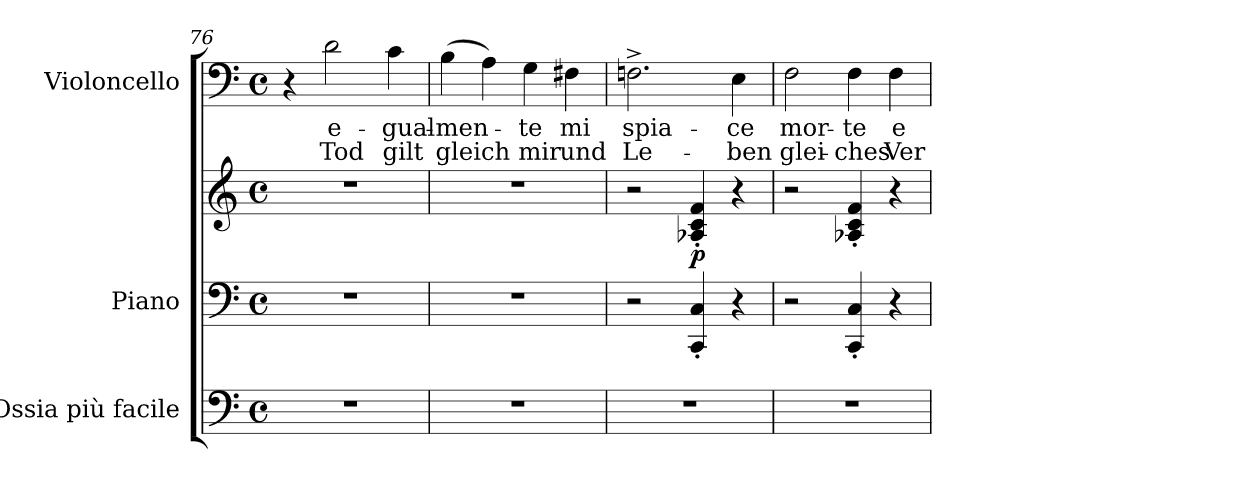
**kern	**kern	**kern	**dynam	**kern	**text	**text
*part3	*part2	*part2	*part2	*part1	*part1	*part1
*staff4	*staff3	*staff2	*staff2/3	*staff1	*staff1	*staff1
*I"Ossia più facile	*I"Piano	*	*	*I"Violoncello	*	*
*	*I'Pno	*	*	*I'Vc	*	*
*clefF4	*clefF4	*clefG2	*	*clefF4	*	*
*k[]	*k[]	*k[]	*	*k[]	*	*
*M4/4	*M4/4	*M4/4	*	*M4/4	*	*
*met(c)	*met(c)	*met(c)	*	*met(c)	*	*
=76	=76	=76	=76	=76	=76	=76
1r	1r	1r	.	4r	.	.
!	!	!	!	!	!LO:LY:b	!LO:LY:b
.	.	.	.	2d\	e-	Tod
!	!	!	!	!	!LO:LY:b	!LO:LY:b
.	.	.	.	4c\	-gual-	gilt
=77	=77	=77	=77	=77	=77	=77
!	!	!	!	!	!LO:LY:b	!LO:LY:b
1r	1r	1r	.	(4B\	-men-	gleich
.	.	.	.	4A\)	.	.
!	!	!	!	!	!LO:LY:b	!LO:LY:b
.	.	.	.	4G\	-te	mir
!	!	!	!	!	!LO:LY:b	!LO:LY:b
.	.	.	.	4F#X\	mi	und
!!LO:LB:g=z
=78	=78	=78	=78	=78	=78	=78
!	!	!	!	!	!LO:LY:b	!LO:LY:b
1r	2r	2r	.	2.Fn^\	spia-	Le-
!	!	!	!LO:DY:b	!	!	!
.	4CC/' 4C/'	4A-X/'> 4c/'> 4f/'>	p	.	.	.
!	!	!	!	!	!LO:LY:b	!LO:LY:b
.	4r	4r	.	4E\	-ce	-ben
=79	=79	=79	=79	=79	=79	=79
!	!	!	!	!	!LO:LY:b	!LO:LY:b
1r	2r	2r	.	2F\	mor-	glei-
!	!	!	!	!	!LO:LY:b	!LO:LY:b
.	4CC/' 4C/'	4A-X/'> 4c/'> 4f/'>	.	4F\	-te	-ches
!	!	!	!	!	!LO:LY:b	!LO:LY:b
.	4r	4r	.	4F\	e	Ver-
=	=	=	=	=	=	=
*-	*-	*-	*-	*-	*-	*-
